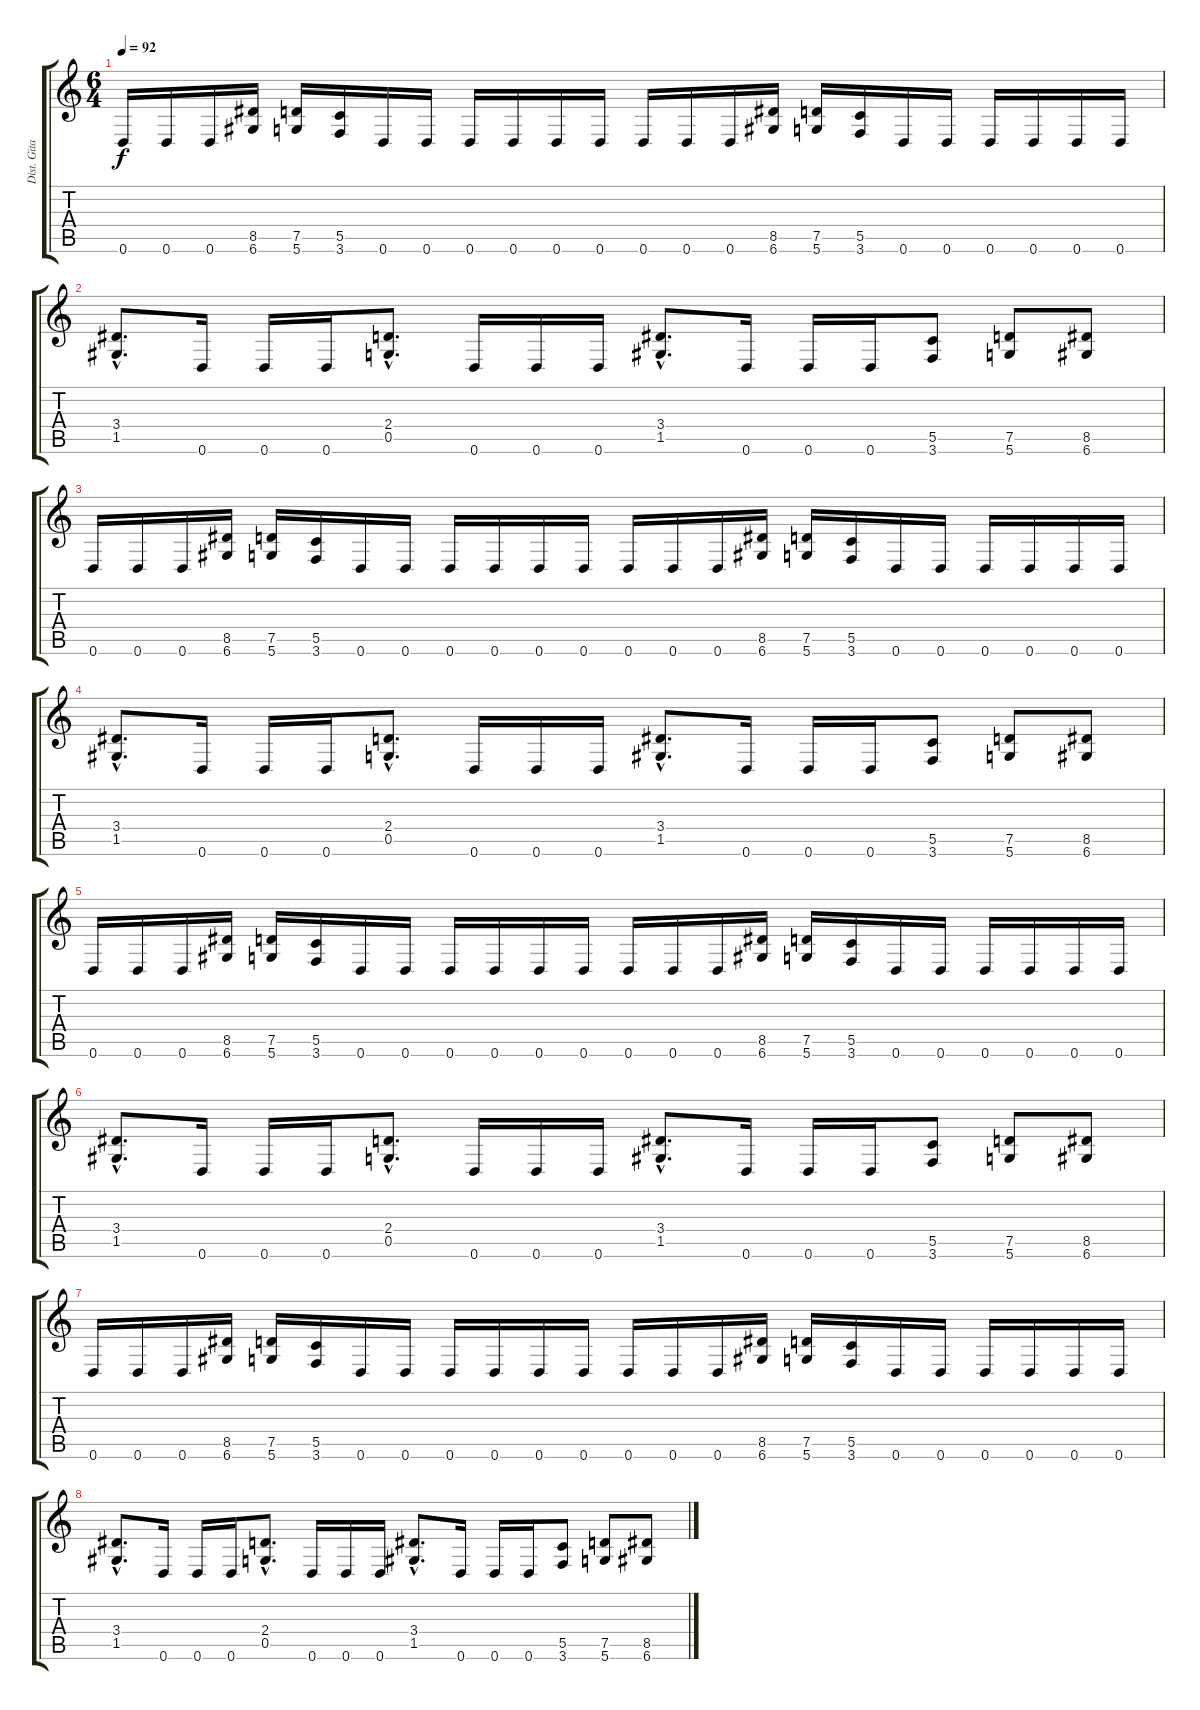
\track ("Dist. Gitar 2" "Dist. Gita") {instrument overdrivenguitar}
\staff {score tabs}
\tuning (D4 A3 F3 C3 G2 D2) {hide}
\ts (6 4)
\tempo 92
\clef g2
\ks c
0.6.16{dy f} 0.6.16 0.6.16 (8.5 6.6).16 (7.5 5.6).16 (5.5 3.6).16 0.6.16 0.6.16 0.6.16 0.6.16 0.6.16 0.6.16 0.6.16 0.6.16 0.6.16 (8.5 6.6).16 (7.5 5.6).16 (5.5 3.6).16 0.6.16 0.6.16 0.6.16 0.6.16 0.6.16 0.6.16 |
(3.4{hac} 1.5{hac}).8{d} 0.6.16 0.6.16 0.6.16 (2.4{hac} 0.5{hac}).8{d} 0.6.16 0.6.16 0.6.16 (3.4{hac} 1.5{hac}).8{d} 0.6.16 0.6.16 0.6.16 (5.5 3.6).8 (7.5 5.6).8 (8.5 6.6).8 |
0.6.16 0.6.16 0.6.16 (8.5 6.6).16 (7.5 5.6).16 (5.5 3.6).16 0.6.16 0.6.16 0.6.16 0.6.16 0.6.16 0.6.16 0.6.16 0.6.16 0.6.16 (8.5 6.6).16 (7.5 5.6).16 (5.5 3.6).16 0.6.16 0.6.16 0.6.16 0.6.16 0.6.16 0.6.16 |
(3.4{hac} 1.5{hac}).8{d} 0.6.16 0.6.16 0.6.16 (2.4{hac} 0.5{hac}).8{d} 0.6.16 0.6.16 0.6.16 (3.4{hac} 1.5{hac}).8{d} 0.6.16 0.6.16 0.6.16 (5.5 3.6).8 (7.5 5.6).8 (8.5 6.6).8 |
0.6.16 0.6.16 0.6.16 (8.5 6.6).16 (7.5 5.6).16 (5.5 3.6).16 0.6.16 0.6.16 0.6.16 0.6.16 0.6.16 0.6.16 0.6.16 0.6.16 0.6.16 (8.5 6.6).16 (7.5 5.6).16 (5.5 3.6).16 0.6.16 0.6.16 0.6.16 0.6.16 0.6.16 0.6.16 |
(3.4{hac} 1.5{hac}).8{d} 0.6.16 0.6.16 0.6.16 (2.4{hac} 0.5{hac}).8{d} 0.6.16 0.6.16 0.6.16 (3.4{hac} 1.5{hac}).8{d} 0.6.16 0.6.16 0.6.16 (5.5 3.6).8 (7.5 5.6).8 (8.5 6.6).8 |
0.6.16 0.6.16 0.6.16 (8.5 6.6).16 (7.5 5.6).16 (5.5 3.6).16 0.6.16 0.6.16 0.6.16 0.6.16 0.6.16 0.6.16 0.6.16 0.6.16 0.6.16 (8.5 6.6).16 (7.5 5.6).16 (5.5 3.6).16 0.6.16 0.6.16 0.6.16 0.6.16 0.6.16 0.6.16 |
(3.4{hac} 1.5{hac}).8{d} 0.6.16 0.6.16 0.6.16 (2.4{hac} 0.5{hac}).8{d} 0.6.16 0.6.16 0.6.16 (3.4{hac} 1.5{hac}).8{d} 0.6.16 0.6.16 0.6.16 (5.5 3.6).8 (7.5 5.6).8 (8.5 6.6).8
